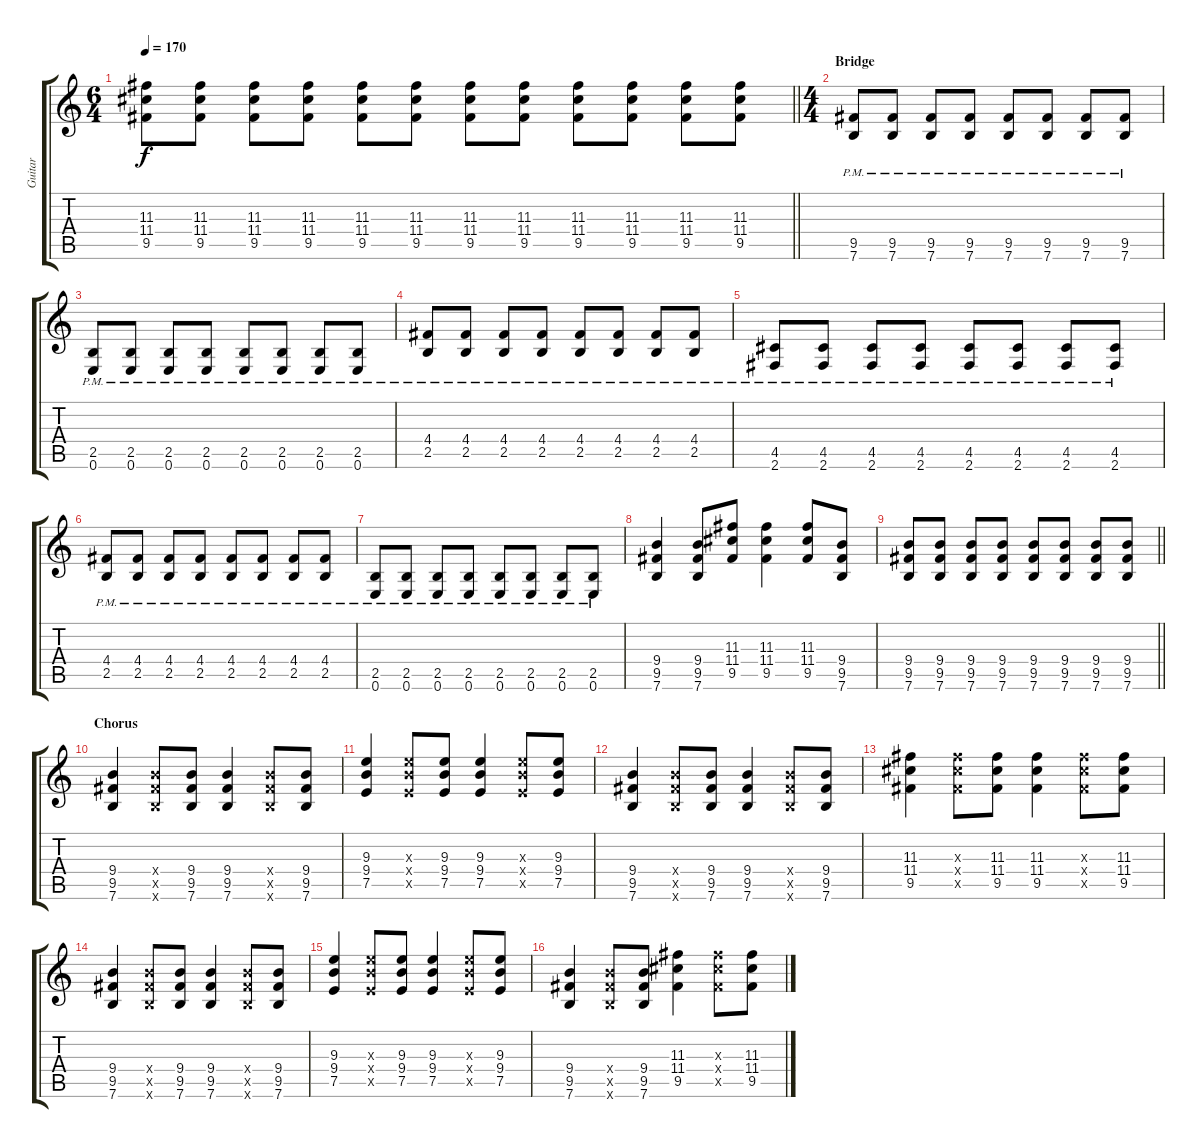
\track ("Guitar" "Guitar") {instrument distortionguitar}
\staff {score tabs}
\tuning (E4 B3 G3 D3 A2 E2) {hide}
\ts (6 4)
\tempo 170
\clef g2
\barLineRight lightlight
\ks c
(11.3 11.4 9.5).8{dy f} (11.3 11.4 9.5).8 (11.3 11.4 9.5).8 (11.3 11.4 9.5).8 (11.3 11.4 9.5).8 (11.3 11.4 9.5).8 (11.3 11.4 9.5).8 (11.3 11.4 9.5).8 (11.3 11.4 9.5).8 (11.3 11.4 9.5).8 (11.3 11.4 9.5).8 (11.3 11.4 9.5).8 |
\ts (4 4)
\section ("" "Bridge")
(9.5{pm} 7.6{pm}).8 (9.5{pm} 7.6{pm}).8 (9.5{pm} 7.6{pm}).8 (9.5{pm} 7.6{pm}).8 (9.5{pm} 7.6{pm}).8 (9.5{pm} 7.6{pm}).8 (9.5{pm} 7.6{pm}).8 (9.5{pm} 7.6{pm}).8 |
(2.5{pm} 0.6{pm}).8 (2.5{pm} 0.6{pm}).8 (2.5{pm} 0.6{pm}).8 (2.5{pm} 0.6{pm}).8 (2.5{pm} 0.6{pm}).8 (2.5{pm} 0.6{pm}).8 (2.5{pm} 0.6{pm}).8 (2.5{pm} 0.6{pm}).8 |
(4.4{pm} 2.5{pm}).8 (4.4{pm} 2.5{pm}).8 (4.4{pm} 2.5{pm}).8 (4.4{pm} 2.5{pm}).8 (4.4{pm} 2.5{pm}).8 (4.4{pm} 2.5{pm}).8 (4.4{pm} 2.5{pm}).8 (4.4{pm} 2.5{pm}).8 |
(4.5{pm} 2.6{pm}).8 (4.5{pm} 2.6{pm}).8 (4.5{pm} 2.6{pm}).8 (4.5{pm} 2.6{pm}).8 (4.5{pm} 2.6{pm}).8 (4.5{pm} 2.6{pm}).8 (4.5{pm} 2.6{pm}).8 (4.5{pm} 2.6{pm}).8 |
(4.4{pm} 2.5{pm}).8 (4.4{pm} 2.5{pm}).8 (4.4{pm} 2.5{pm}).8 (4.4{pm} 2.5{pm}).8 (4.4{pm} 2.5{pm}).8 (4.4{pm} 2.5{pm}).8 (4.4{pm} 2.5{pm}).8 (4.4{pm} 2.5{pm}).8 |
(2.5{pm} 0.6{pm}).8 (2.5{pm} 0.6{pm}).8 (2.5{pm} 0.6{pm}).8 (2.5{pm} 0.6{pm}).8 (2.5{pm} 0.6{pm}).8 (2.5{pm} 0.6{pm}).8 (2.5{pm} 0.6{pm}).8 (2.5{pm} 0.6{pm}).8 |
(9.4 9.5 7.6).4 (9.4 9.5 7.6).8 (11.3 11.4 9.5).8 (11.3 11.4 9.5).4 (11.3 11.4 9.5).8 (9.4 9.5 7.6).8 |
\barLineRight lightlight
(9.4 9.5 7.6).8 (9.4 9.5 7.6).8 (9.4 9.5 7.6).8 (9.4 9.5 7.6).8 (9.4 9.5 7.6).8 (9.4 9.5 7.6).8 (9.4 9.5 7.6).8 (9.4 9.5 7.6).8 |
\section ("" "Chorus")
(9.4 9.5 7.6).4 (9.4{x} 9.5{x} 7.6{x}).8 (9.4 9.5 7.6).8 (9.4 9.5 7.6).4 (9.4{x} 9.5{x} 7.6{x}).8 (9.4 9.5 7.6).8 |
(9.3 9.4 7.5).4 (9.3{x} 9.4{x} 7.5{x}).8 (9.3 9.4 7.5).8 (9.3 9.4 7.5).4 (9.3{x} 9.4{x} 7.5{x}).8 (9.3 9.4 7.5).8 |
(9.4 9.5 7.6).4 (9.4{x} 9.5{x} 7.6{x}).8 (9.4 9.5 7.6).8 (9.4 9.5 7.6).4 (9.4{x} 9.5{x} 7.6{x}).8 (9.4 9.5 7.6).8 |
(11.3 11.4 9.5).4 (11.3{x} 11.4{x} 9.5{x}).8 (11.3 11.4 9.5).8 (11.3 11.4 9.5).4 (11.3{x} 11.4{x} 9.5{x}).8 (11.3 11.4 9.5).8 |
(9.4 9.5 7.6).4 (9.4{x} 9.5{x} 7.6{x}).8 (9.4 9.5 7.6).8 (9.4 9.5 7.6).4 (9.4{x} 9.5{x} 7.6{x}).8 (9.4 9.5 7.6).8 |
(9.3 9.4 7.5).4 (9.3{x} 9.4{x} 7.5{x}).8 (9.3 9.4 7.5).8 (9.3 9.4 7.5).4 (9.3{x} 9.4{x} 7.5{x}).8 (9.3 9.4 7.5).8 |
(9.4 9.5 7.6).4 (9.4{x} 9.5{x} 7.6{x}).8 (9.4 9.5 7.6).8 (11.3 11.4 9.5).4 (11.3{x} 11.4{x} 9.5{x}).8 (11.3 11.4 9.5).8
